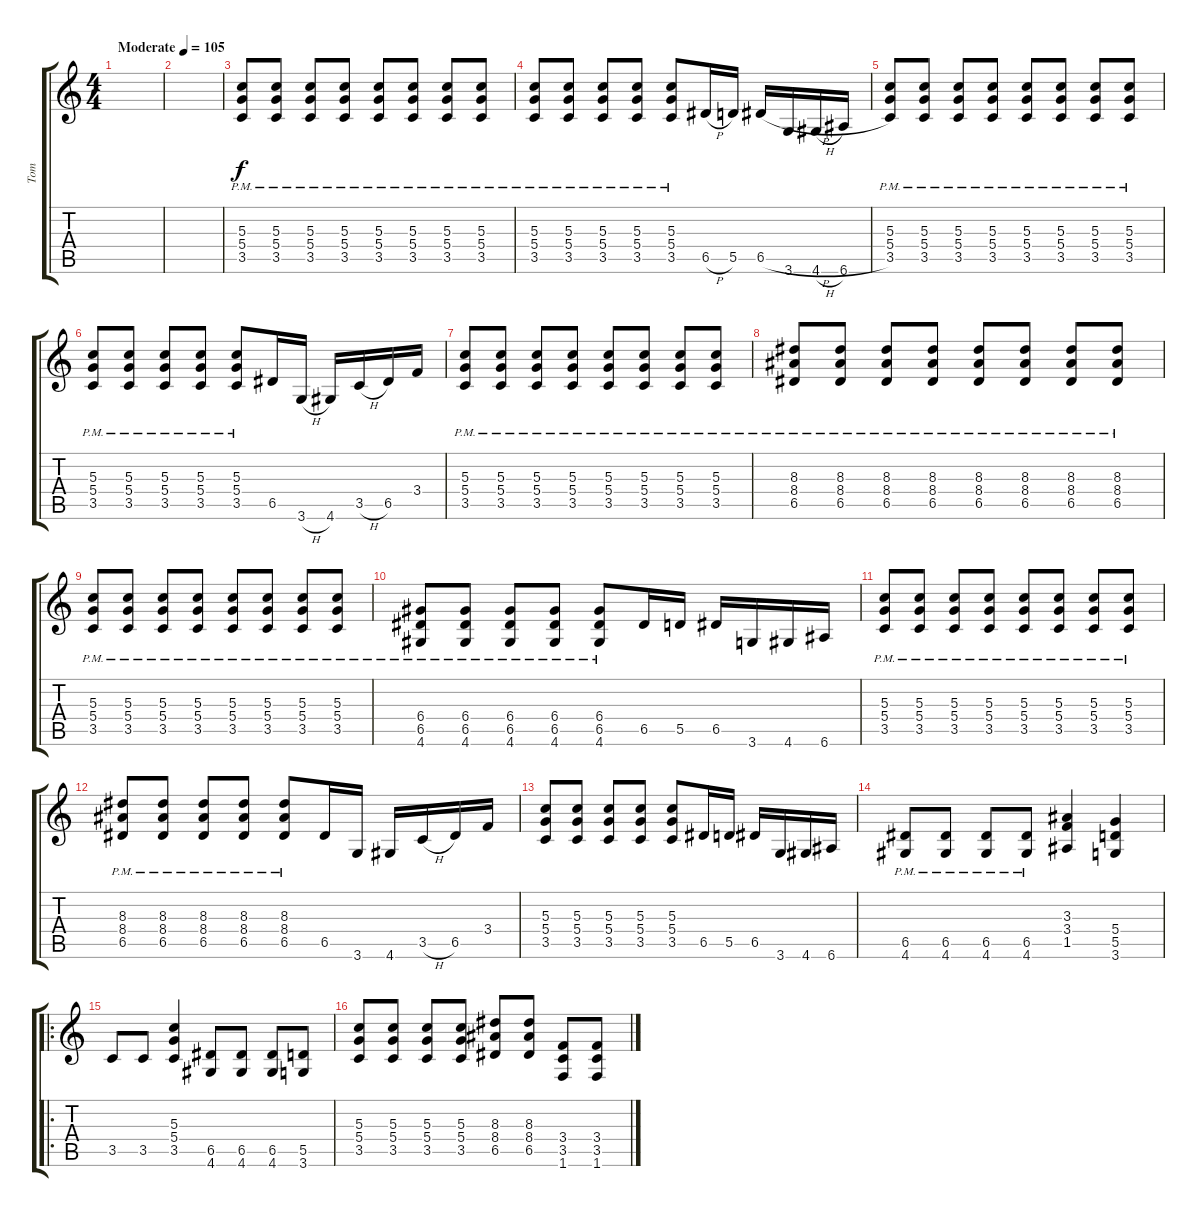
\track ("Tom" "Tom") {instrument distortionguitar}
\staff {score tabs}
\tuning (E4 B3 G3 D3 A2 E2) {hide}
\ts (4 4)
\tempo (105 "Moderate")
\clef g2
\ks c
|
|
(5.3{pm} 5.4{pm} 3.5{pm}).8 (5.3{pm} 5.4{pm} 3.5{pm}).8 (5.3{pm} 5.4{pm} 3.5{pm}).8 (5.3{pm} 5.4{pm} 3.5{pm}).8 (5.3{pm} 5.4{pm} 3.5{pm}).8 (5.3{pm} 5.4{pm} 3.5{pm}).8 (5.3{pm} 5.4{pm} 3.5{pm}).8 (5.3{pm} 5.4{pm} 3.5{pm}).8 |
(5.3{pm} 5.4{pm} 3.5{pm}).8 (5.3{pm} 5.4{pm} 3.5{pm}).8 (5.3{pm} 5.4{pm} 3.5{pm}).8 (5.3{pm} 5.4{pm} 3.5{pm}).8 (5.3{pm} 5.4{pm} 3.5{pm}).8 6.5{h}.16 5.5.16 6.5{h}.16 3.6.16 4.6{h}.16 6.6.16 |
(5.3{pm} 5.4{pm} 3.5{pm}).8 (5.3{pm} 5.4{pm} 3.5{pm}).8 (5.3{pm} 5.4{pm} 3.5{pm}).8 (5.3{pm} 5.4{pm} 3.5{pm}).8 (5.3{pm} 5.4{pm} 3.5{pm}).8 (5.3{pm} 5.4{pm} 3.5{pm}).8 (5.3{pm} 5.4{pm} 3.5{pm}).8 (5.3{pm} 5.4{pm} 3.5{pm}).8 |
(5.3{pm} 5.4{pm} 3.5{pm}).8 (5.3{pm} 5.4{pm} 3.5{pm}).8 (5.3{pm} 5.4{pm} 3.5{pm}).8 (5.3{pm} 5.4{pm} 3.5{pm}).8 (5.3{pm} 5.4{pm} 3.5{pm}).8 6.5.16 3.6{h}.16 4.6.16 3.5{h}.16 6.5.16 3.4.16 |
(5.3{pm} 5.4{pm} 3.5{pm}).8 (5.3{pm} 5.4{pm} 3.5{pm}).8 (5.3{pm} 5.4{pm} 3.5{pm}).8 (5.3{pm} 5.4{pm} 3.5{pm}).8 (5.3{pm} 5.4{pm} 3.5{pm}).8 (5.3{pm} 5.4{pm} 3.5{pm}).8 (5.3{pm} 5.4{pm} 3.5{pm}).8 (5.3{pm} 5.4{pm} 3.5{pm}).8 |
(8.3 8.4 6.5{pm}).8 (8.3 8.4 6.5{pm}).8 (8.3 8.4 6.5{pm}).8 (8.3 8.4 6.5{pm}).8 (8.3 8.4 6.5{pm}).8 (8.3 8.4 6.5{pm}).8 (8.3 8.4 6.5{pm}).8 (8.3 8.4 6.5{pm}).8 |
(5.3{pm} 5.4{pm} 3.5{pm}).8 (5.3{pm} 5.4{pm} 3.5{pm}).8 (5.3{pm} 5.4{pm} 3.5{pm}).8 (5.3{pm} 5.4{pm} 3.5{pm}).8 (5.3{pm} 5.4{pm} 3.5{pm}).8 (5.3{pm} 5.4{pm} 3.5{pm}).8 (5.3{pm} 5.4{pm} 3.5{pm}).8 (5.3{pm} 5.4{pm} 3.5{pm}).8 |
(6.4 6.5{pm} 4.6{pm}).8 (6.4 6.5{pm} 4.6{pm}).8 (6.4 6.5{pm} 4.6{pm}).8 (6.4 6.5{pm} 4.6{pm}).8 (6.4 6.5{pm} 4.6{pm}).8 6.5.16 5.5.16 6.5.16 3.6.16 4.6.16 6.6.16 |
(5.3{pm} 5.4{pm} 3.5{pm}).8 (5.3{pm} 5.4{pm} 3.5{pm}).8 (5.3{pm} 5.4{pm} 3.5{pm}).8 (5.3{pm} 5.4{pm} 3.5{pm}).8 (5.3{pm} 5.4{pm} 3.5{pm}).8 (5.3{pm} 5.4{pm} 3.5{pm}).8 (5.3{pm} 5.4{pm} 3.5{pm}).8 (5.3{pm} 5.4{pm} 3.5{pm}).8 |
(8.3 8.4 6.5{pm}).8 (8.3 8.4 6.5{pm}).8 (8.3 8.4 6.5{pm}).8 (8.3 8.4 6.5{pm}).8 (8.3 8.4 6.5{pm}).8 6.5.16 3.6.16 4.6.16 3.5{h}.16 6.5.16 3.4.16 |
(5.3 5.4 3.5).8 (5.3 5.4 3.5).8 (5.3 5.4 3.5).8 (5.3 5.4 3.5).8 (5.3 5.4 3.5).8 6.5.16 5.5.16 6.5.16 3.6.16 4.6.16 6.6.16 |
(6.5 4.6{pm}).8 (6.5 4.6{pm}).8 (6.5{pm} 4.6{pm}).8 (6.5{pm} 4.6{pm}).8 (3.3 3.4 1.5).4 (5.4 5.5 3.6).4 |
\ro
3.5.8 3.5.8 (5.3 5.4 3.5).4 (6.5 4.6).8 (6.5 4.6).8 (6.5 4.6).8 (5.5 3.6).8 |
(5.3 5.4 3.5).8 (5.3 5.4 3.5).8 (5.3 5.4 3.5).8 (5.3 5.4 3.5).8 (8.3 8.4 6.5).8 (8.3 8.4 6.5).8 (3.4 3.5 1.6).8 (3.4 3.5 1.6).8
